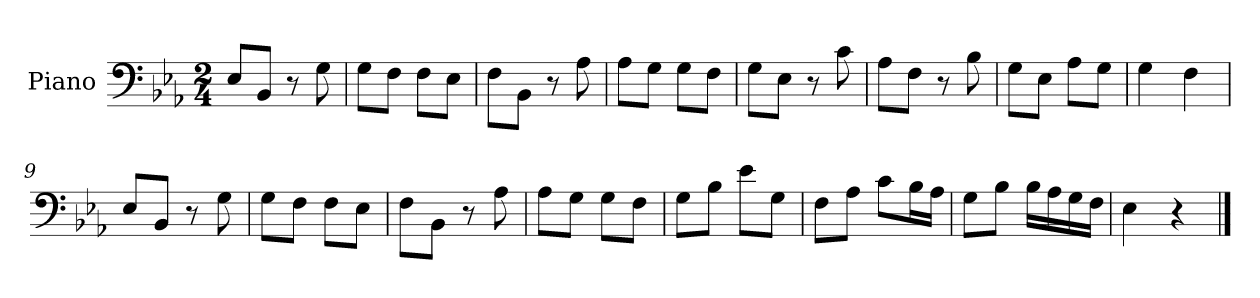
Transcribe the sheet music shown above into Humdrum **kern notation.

**kern
*part1
*staff1
*I"Piano
*I'Pno.
*clefF4
*k[b-e-a-]
*M2/4
*MM120
=1
8E-/L
8BB-/J
8r
8G\
=2
8G\L
8F\J
8F\L
8E-\J
=3
8F\L
8BB-\J
8r
8A-\
=4
8A-\L
8G\J
8G\L
8F\J
=5
8G\L
8E-\J
8r
8c\
=6
8A-\L
8F\J
8r
8B-\
=7
8G\L
8E-\J
8A-\L
8G\J
=8
4G\
4F\
=9
8E-/L
8BB-/J
8r
8G\
=10
8G\L
8F\J
8F\L
8E-\J
=11
8F\L
8BB-\J
8r
8A-\
!!LO:LB:g=z
=12
8A-\L
8G\J
8G\L
8F\J
=13
8G\L
8B-\J
8e-\L
8G\J
=14
8F\L
8A-\J
8c\L
16B-\L
16A-\JJ
=15
8G\L
8B-\J
16B-\LL
16A-\
16G\
16F\JJ
=16
4E-\
4r
==
*-
